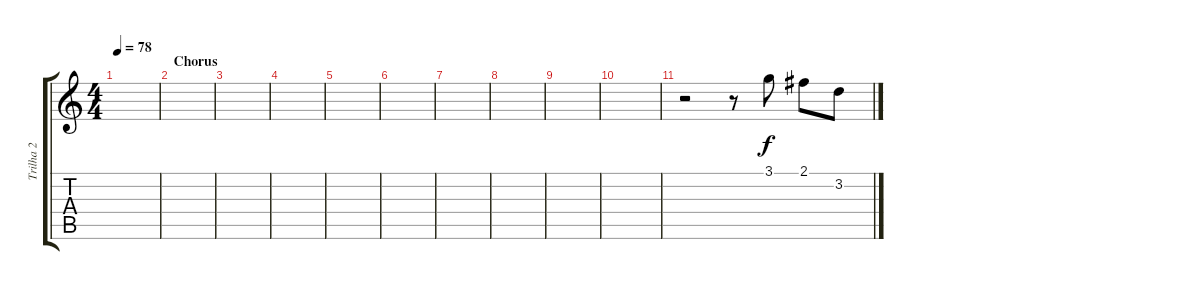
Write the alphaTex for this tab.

\track ("Trilha 2" "Trilha 2") {instrument overdrivenguitar}
\staff {score tabs}
\tuning (E4 B3 G3 D3 A2 E2) {hide}
\ts (4 4)
\tempo 78
\clef g2
\ks c
|
\section ("" "Chorus")
|
|
|
|
|
|
|
|
|
r.2 r.8 3.1.8{volume 9 instrument distortionguitar} 2.1.8 3.2.8
